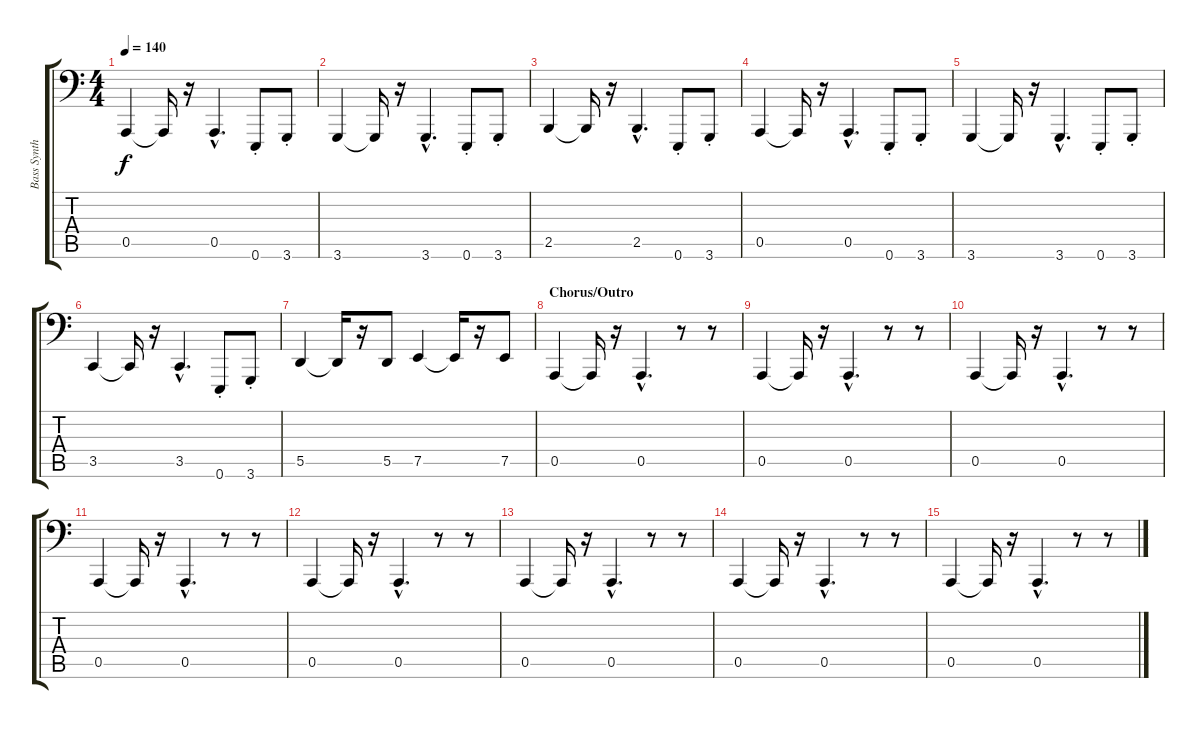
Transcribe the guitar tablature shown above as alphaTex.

\track ("Bass Synth" "Bass Synth") {instrument lead8bassandlead}
\staff {score tabs}
\tuning (E3 B2 G2 D2 A1 E1) {hide}
\ts (4 4)
\tempo 140
\clef f4
\ks c
0.5.4{dy f} 0.5{t}.16 r.16 0.5{hac}.4{d} 0.6{st}.8 3.6{st}.8 |
3.6.4 3.6{t}.16 r.16 3.6{hac}.4{d} 0.6{st}.8 3.6{st}.8 |
2.5.4 2.5{t}.16 r.16 2.5{hac}.4{d} 0.6{st}.8 3.6{st}.8 |
0.5.4 0.5{t}.16 r.16 0.5{hac}.4{d} 0.6{st}.8 3.6{st}.8 |
3.6.4 3.6{t}.16 r.16 3.6{hac}.4{d} 0.6{st}.8 3.6{st}.8 |
3.5.4 3.5{t}.16 r.16 3.5{hac}.4{d} 0.6{st}.8 3.6{st}.8 |
5.5.4 5.5{t}.16 r.16 5.5.8 7.5.4 7.5{t}.16 r.16 7.5.8 |
\section ("" "Chorus/Outro")
0.5.4 0.5{t}.16 r.16 0.5{hac}.4{d} r.8 r.8 |
0.5.4 0.5{t}.16 r.16 0.5{hac}.4{d} r.8 r.8 |
0.5.4 0.5{t}.16 r.16 0.5{hac}.4{d} r.8 r.8 |
0.5.4 0.5{t}.16 r.16 0.5{hac}.4{d} r.8 r.8 |
0.5.4 0.5{t}.16 r.16 0.5{hac}.4{d} r.8 r.8 |
0.5.4 0.5{t}.16 r.16 0.5{hac}.4{d} r.8 r.8 |
0.5.4 0.5{t}.16 r.16 0.5{hac}.4{d} r.8 r.8 |
0.5.4 0.5{t}.16 r.16 0.5{hac}.4{d} r.8 r.8
